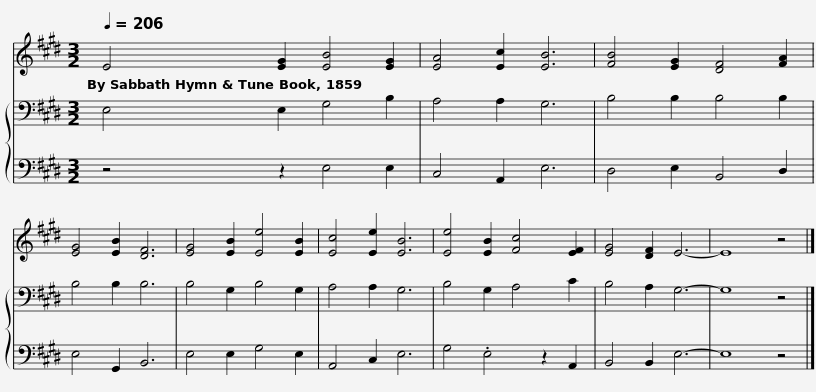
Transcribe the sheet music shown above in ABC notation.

X:1
%%score 1 { 2 | 3 }
L:1/8
Q:1/4=206
M:3/2
I:linebreak $
K:E
V:1 treble
V:2 bass
V:3 bass
V:1
 E4 [EG]2 [EB]4 [EG]2 | [EA]4 [Ec]2 [EB]6 | [FB]4 [EG]2 [DF]4 [FA]2 | [EG]4 [EB]2 [DF]6 | [EG]4 [EB]2 [Ee]4 [EB]2 |$ %5
 [Ec]4 [Ee]2 [EB]6 | [Ee]4 [EB]2 [Fc]4 [EF]2 | [EG]4 [DF]2 E6- | E8 z4 |] %9
V:2
 E,4 E,2 G,4 B,2 | A,4 A,2 G,6 | B,4 B,2 B,4 B,2 | B,4 B,2 B,6 | B,4 G,2 B,4 G,2 |$ %5
 A,4 A,2 G,6 | B,4 G,2 A,4 C2 | B,4 A,2 G,6- | G,8 z4 |] %9
V:3
 z4 z2 E,4 E,2 | C,4 A,,2 E,6 | D,4 E,2 B,,4 D,2 | E,4 G,,2 B,,6 | E,4 E,2 G,4 E,2 |$ %5
 A,,4 C,2 E,6 | G,4 .E,4 z2 A,,2 | B,,4 B,,2 E,6- | E,8 z4 |] %9
